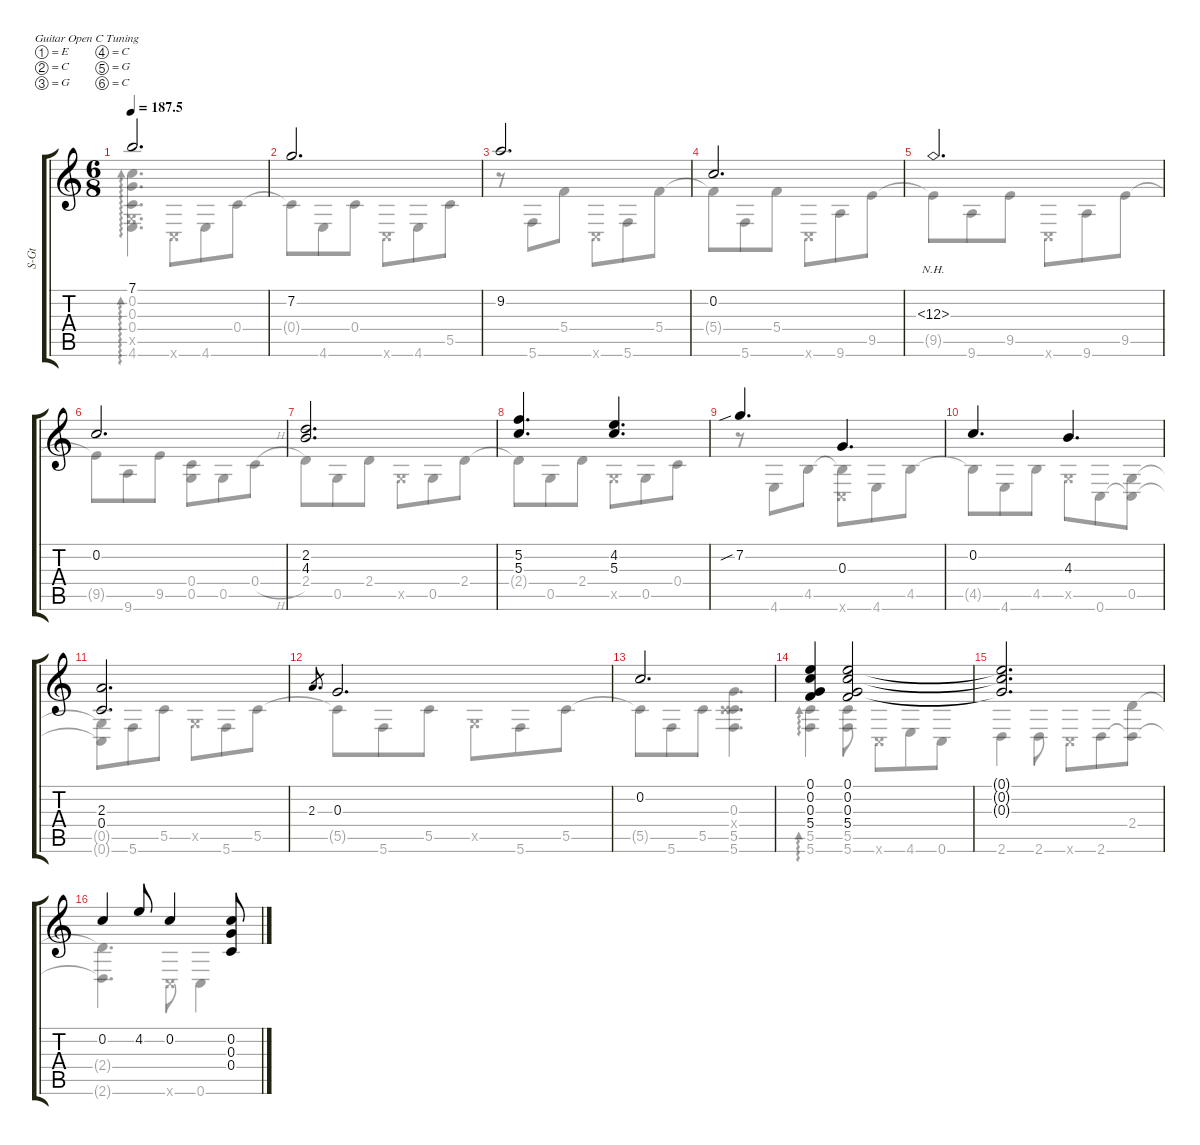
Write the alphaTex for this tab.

\defaultSystemsLayout 4
\hideDynamics
\bracketExtendMode groupsimilarinstruments
\otherSystemsTrackNameOrientation horizontal
\track ("Steel-String Guitar" "S-Gt") {instrument acousticguitarsteel}
\staff {score tabs}
\tuning (E4 C4 G3 C3 G2 C2)
\voice
\ts (6 8)
\tempo
187.5
\accidentals auto
\clef g2
\ottava regular
\simile none
\ks c
7.1.2{d dy mf beam Up} |
7.2.2{d beam Up} |
9.2.2{d beam Up} |
0.2.2{d beam Up} |
12.3{nh}.2{d beam Up} |
0.2.2{d beam Up} |
(2.2 4.3).2{d beam Up} |
(5.2 5.3).4{d beam Up} (5.3 4.2).4{d beam Up} |
7.2{sib}.4{d beam Up} 0.3.4{d beam Up} |
0.2.4{d beam Up} 4.3.4{d beam Up} |
(2.3 0.4).2{d beam Up} |
2.3.8{d gr beam Up} 0.3.2{d beam Up} |
0.2.2{d beam Up} |
(0.1 0.2 0.3 5.4).4{beam Up} (0.1 0.2 5.4 0.3).2{beam Up} |
(0.1{t} 0.2{t} 0.3{t}).2{d beam Up} |
0.2.4{beam Up} 4.2.8{beam Up} 0.2.4{beam Up} (0.2 0.3 0.4).8{beam Up}
\voice
\clef g2
\ottava regular
\simile none
\ks c
(0.2 0.3 0.4 0.5{x} 4.6).4{d ad 0 dy mf beam Down} 0.6{x}.8{beam Down} 4.6.8{beam Down} 0.4.8{beam Down} |
0.4{t}.8{beam Down} 4.6.8{beam Down} 0.4.8{beam Down} 0.6{x}.8{beam Down} 4.6.8{beam Down} 5.5.8{beam Down} |
r.8{beam Down} 5.6.8{beam Down} 5.4.8{beam Down} 0.6{x}.8{beam Down} 5.6.8{beam Down} 5.4.8{beam Down} |
5.4{t}.8{beam Down} 5.6.8{beam Down} 5.4.8{beam Down} 0.6{x}.8{beam Down} 9.6.8{beam Down} 9.5.8{beam Down} |
9.5{t}.8{beam Down} 9.6.8{beam Down} 9.5.8{beam Down} 0.6{x}.8{beam Down} 9.6.8{beam Down} 9.5.8{beam Down} |
9.5{t}.8{beam Down} 9.6.8{beam Down} 9.5.8{beam Down} (0.5 0.4).8{beam Down} 0.5.8{beam Down} 0.4{h}.8{beam Down} |
2.4.8{beam Down} 0.5.8{beam Down} 2.4.8{beam Down} 0.5{x}.8{beam Down} 0.5.8{beam Down} 2.4.8{beam Down} |
2.4{t}.8{beam Down} 0.5.8{beam Down} 2.4.8{beam Down} 0.5{x}.8{beam Down} 0.5.8{beam Down} 0.4.8{beam Down} |
r.8{beam Down} 4.6.8{beam Down} 4.5.8{beam Down} (0.6{x} 4.5{t}).8{beam Down} 4.6.8{beam Down} 4.5.8{beam Down} |
4.5{t}.8{beam Down} 4.6.8{beam Down} 4.5.8{beam Down} 0.5{x}.8{beam Down} 0.6.8{beam Down} (0.5 0.6{t}).8{beam Down} |
(0.5{t} 0.6{t}).8{beam Down} 5.6.8{beam Down} 5.5.8{beam Down} 0.5{x}.8{beam Down} 5.6.8{beam Down} 5.5.8{beam Down} |
5.5{t}.8{beam Down} 5.6.8{beam Down} 5.5.8{beam Down} 0.5{x}.8{beam Down} 5.6.8{beam Down} 5.5.8{beam Down} |
5.5{t}.8{beam Down} 5.6.8{beam Down} 5.5.8{beam Down} (5.6 5.5 0.4{x} 0.3).4{d beam Down} |
(5.6 5.5).4{ad 0 beam Down} (5.5 5.6).8{beam Down} 0.6{x}.8{beam Down} 4.6.8{beam Down} 0.6.8{beam Down} |
2.6.4{beam Down} 2.6.8{beam Down} 0.6{x}.8{beam Down} 2.6.8{beam Down} (2.4 2.6{t}).8{beam Down} |
(2.4{t} 2.6{t}).4{d beam Down} 0.6{x}.8{beam Down} 0.6.4{beam Down}
